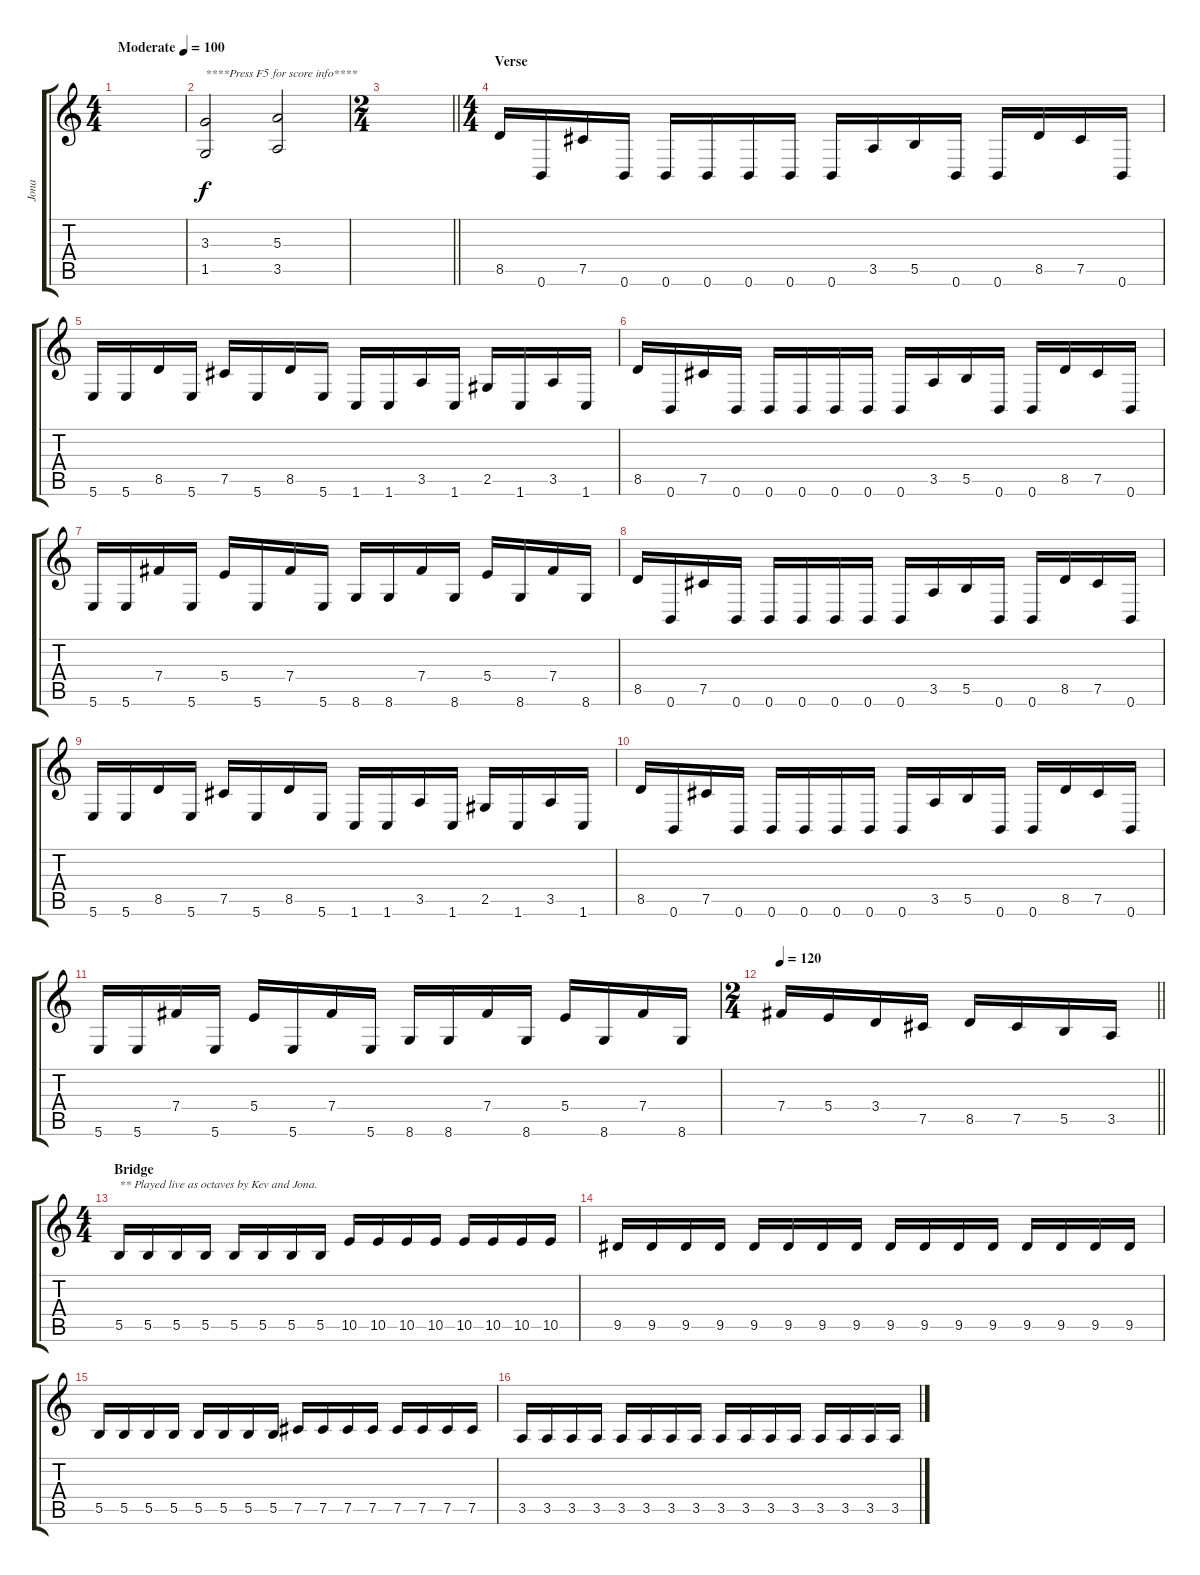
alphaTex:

\track ("Jona" "Jona") {instrument distortionguitar}
\staff {score tabs}
\tuning (Db4 Ab3 E3 B2 Gb2 B1) {hide}
\ts (4 4)
\tempo (100 "Moderate")
\clef g2
\ks c
|
(3.3 1.5).2{txt "****Press F5 for score info****"} (5.3 3.5).2 |
\ts (2 4)
\barLineRight lightlight
|
\ts (4 4)
\section ("" "Verse ")
8.5.16 0.6.16 7.5.16 0.6.16 0.6.16 0.6.16 0.6.16 0.6.16 0.6.16 3.5.16 5.5.16 0.6.16 0.6.16 8.5.16 7.5.16 0.6.16 |
5.6.16 5.6.16 8.5.16 5.6.16 7.5.16 5.6.16 8.5.16 5.6.16 1.6.16 1.6.16 3.5.16 1.6.16 2.5.16 1.6.16 3.5.16 1.6.16 |
8.5.16 0.6.16 7.5.16 0.6.16 0.6.16 0.6.16 0.6.16 0.6.16 0.6.16 3.5.16 5.5.16 0.6.16 0.6.16 8.5.16 7.5.16 0.6.16 |
5.6.16 5.6.16 7.4.16 5.6.16 5.4.16 5.6.16 7.4.16 5.6.16 8.6.16 8.6.16 7.4.16 8.6.16 5.4.16 8.6.16 7.4.16 8.6.16 |
8.5.16 0.6.16 7.5.16 0.6.16 0.6.16 0.6.16 0.6.16 0.6.16 0.6.16 3.5.16 5.5.16 0.6.16 0.6.16 8.5.16 7.5.16 0.6.16 |
5.6.16 5.6.16 8.5.16 5.6.16 7.5.16 5.6.16 8.5.16 5.6.16 1.6.16 1.6.16 3.5.16 1.6.16 2.5.16 1.6.16 3.5.16 1.6.16 |
8.5.16 0.6.16 7.5.16 0.6.16 0.6.16 0.6.16 0.6.16 0.6.16 0.6.16 3.5.16 5.5.16 0.6.16 0.6.16 8.5.16 7.5.16 0.6.16 |
5.6.16 5.6.16 7.4.16 5.6.16 5.4.16 5.6.16 7.4.16 5.6.16 8.6.16 8.6.16 7.4.16 8.6.16 5.4.16 8.6.16 7.4.16 8.6.16 |
\ts (2 4)
\tempo 120
\barLineRight lightlight
7.4.16 5.4.16 3.4.16 7.5.16 8.5.16 7.5.16 5.5.16 3.5.16 |
\ts (4 4)
\section ("" "Bridge")
5.5.16{txt "** Played live as octaves by Kev and Jona."} 5.5.16 5.5.16 5.5.16 5.5.16 5.5.16 5.5.16 5.5.16 10.5.16 10.5.16 10.5.16 10.5.16 10.5.16 10.5.16 10.5.16 10.5.16 |
9.5.16 9.5.16 9.5.16 9.5.16 9.5.16 9.5.16 9.5.16 9.5.16 9.5.16 9.5.16 9.5.16 9.5.16 9.5.16 9.5.16 9.5.16 9.5.16 |
5.5.16 5.5.16 5.5.16 5.5.16 5.5.16 5.5.16 5.5.16 5.5.16 7.5.16 7.5.16 7.5.16 7.5.16 7.5.16 7.5.16 7.5.16 7.5.16 |
3.5.16 3.5.16 3.5.16 3.5.16 3.5.16 3.5.16 3.5.16 3.5.16 3.5.16 3.5.16 3.5.16 3.5.16 3.5.16 3.5.16 3.5.16 3.5.16
